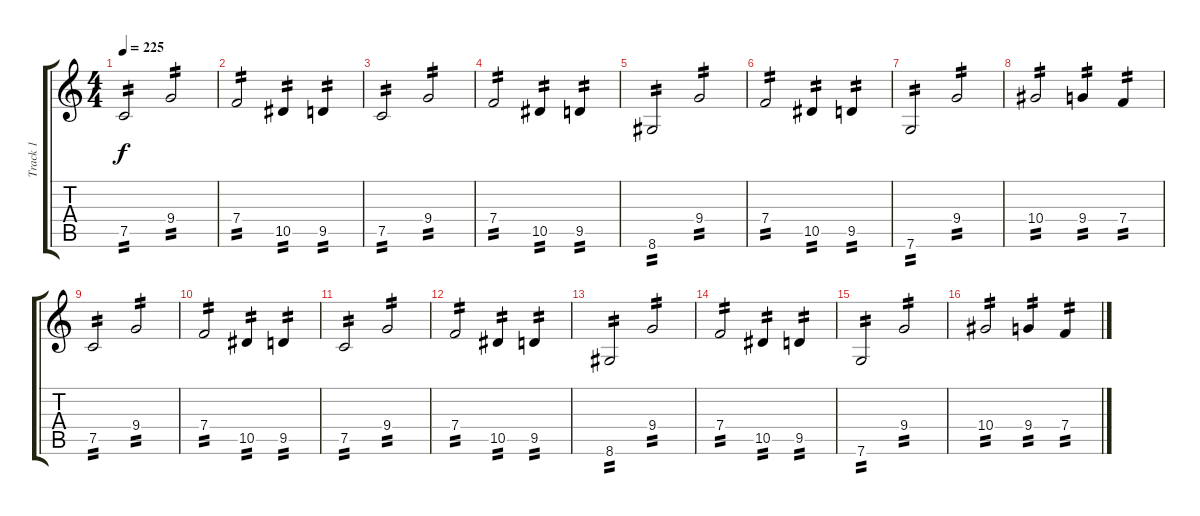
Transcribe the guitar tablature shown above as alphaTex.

\track ("Track 1" "Track 1") {instrument distortionguitar}
\staff {score tabs}
\tuning (C4 G3 Eb3 Bb2 F2 C2) {hide}
\ts (4 4)
\tempo 225
\clef g2
\ks c
7.5.2{tp 2 dy f} 9.4.2{tp 2} |
7.4.2{tp 2} 10.5.4{tp 2} 9.5.4{tp 2} |
7.5.2{tp 2} 9.4.2{tp 2} |
7.4.2{tp 2} 10.5.4{tp 2} 9.5.4{tp 2} |
8.6.2{tp 2} 9.4.2{tp 2} |
7.4.2{tp 2} 10.5.4{tp 2} 9.5.4{tp 2} |
7.6.2{tp 2} 9.4.2{tp 2} |
10.4.2{tp 2} 9.4.4{tp 2} 7.4.4{tp 2} |
7.5.2{tp 2} 9.4.2{tp 2} |
7.4.2{tp 2} 10.5.4{tp 2} 9.5.4{tp 2} |
7.5.2{tp 2} 9.4.2{tp 2} |
7.4.2{tp 2} 10.5.4{tp 2} 9.5.4{tp 2} |
8.6.2{tp 2} 9.4.2{tp 2} |
7.4.2{tp 2} 10.5.4{tp 2} 9.5.4{tp 2} |
7.6.2{tp 2} 9.4.2{tp 2} |
10.4.2{tp 2} 9.4.4{tp 2} 7.4.4{tp 2}
